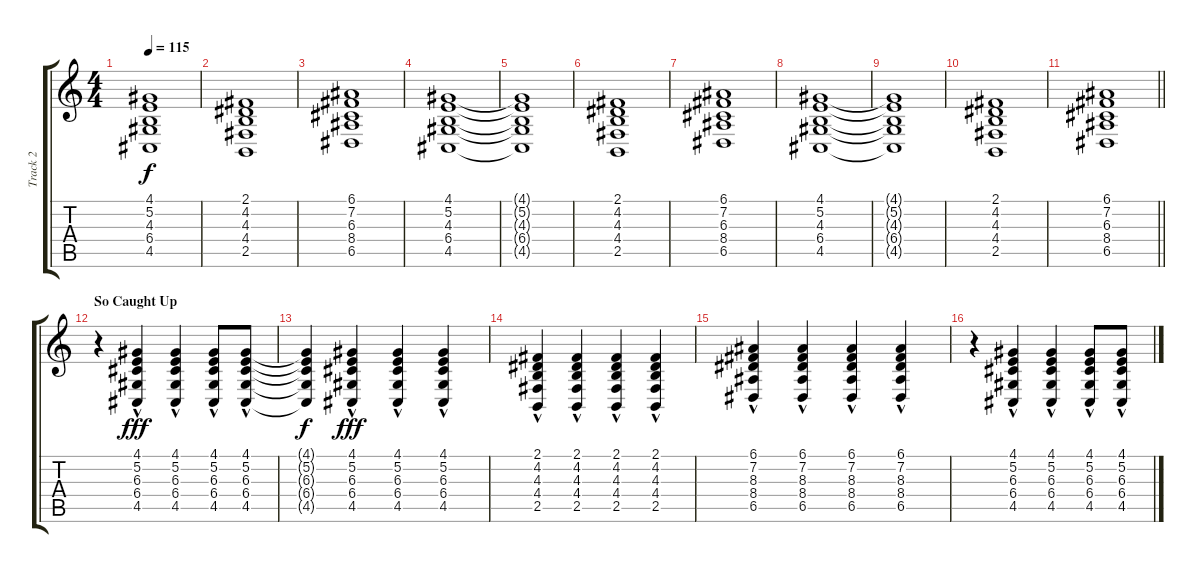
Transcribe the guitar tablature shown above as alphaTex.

\track ("Track 2" "Track 2") {instrument pad2warm}
\staff {score tabs}
\tuning (E4 B3 G3 D3 A2 E2) {hide}
\ts (4 4)
\tempo 115
\clef g2
\ks c
(4.1{t} 5.2{t} 4.3{t} 6.4{t} 4.5{t}).1{dy f} |
(2.1 4.2 4.3 4.4 2.5).1 |
(6.1 7.2 6.3 8.4 6.5).1 |
(4.1 5.2 4.3 6.4 4.5).1 |
(4.1{t} 5.2{t} 4.3{t} 6.4{t} 4.5{t}).1 |
(2.1 4.2 4.3 4.4 2.5).1 |
(6.1 7.2 6.3 8.4 6.5).1 |
(4.1 5.2 4.3 6.4 4.5).1 |
(4.1{t} 5.2{t} 4.3{t} 6.4{t} 4.5{t}).1 |
(2.1 4.2 4.3 4.4 2.5).1 |
\barLineRight lightlight
(6.1 7.2 6.3 8.4 6.5).1 |
\section ("" "So Caught Up")
r.4 (4.1{hac} 5.2{hac} 6.3{hac} 6.4{hac} 4.5{hac}).4{dy fff} (4.1{hac} 5.2{hac} 6.3{hac} 6.4{hac} 4.5{hac}).4 (4.1{hac} 5.2{hac} 6.3{hac} 6.4{hac} 4.5{hac}).8 (4.1{hac} 5.2{hac} 6.3{hac} 6.4{hac} 4.5{hac}).8 |
(4.1{t} 5.2{t} 6.3{t} 6.4{t} 4.5{t}).4{dy f} (4.1{hac} 5.2{hac} 6.3{hac} 6.4{hac} 4.5{hac}).4{dy fff} (4.1{hac} 5.2{hac} 6.3{hac} 6.4{hac} 4.5{hac}).4 (4.1{hac} 5.2{hac} 6.3{hac} 6.4{hac} 4.5{hac}).4 |
(2.1{hac} 4.2{hac} 4.3{hac} 4.4{hac} 2.5{hac}).4 (2.1{hac} 4.2{hac} 4.3{hac} 4.4{hac} 2.5{hac}).4 (2.1{hac} 4.2{hac} 4.3{hac} 4.4{hac} 2.5{hac}).4 (2.1{hac} 4.2{hac} 4.3{hac} 4.4{hac} 2.5{hac}).4 |
(6.1{hac} 7.2{hac} 8.3{hac} 8.4{hac} 6.5{hac}).4 (6.1{hac} 7.2{hac} 8.3{hac} 8.4{hac} 6.5{hac}).4 (6.1{hac} 7.2{hac} 8.3{hac} 8.4{hac} 6.5{hac}).4 (6.1{hac} 7.2{hac} 8.3{hac} 8.4{hac} 6.5{hac}).4 |
r.4 (4.1{hac} 5.2{hac} 6.3{hac} 6.4{hac} 4.5{hac}).4 (4.1{hac} 5.2{hac} 6.3{hac} 6.4{hac} 4.5{hac}).4 (4.1{hac} 5.2{hac} 6.3{hac} 6.4{hac} 4.5{hac}).8 (4.1{hac} 5.2{hac} 6.3{hac} 6.4{hac} 4.5{hac}).8
